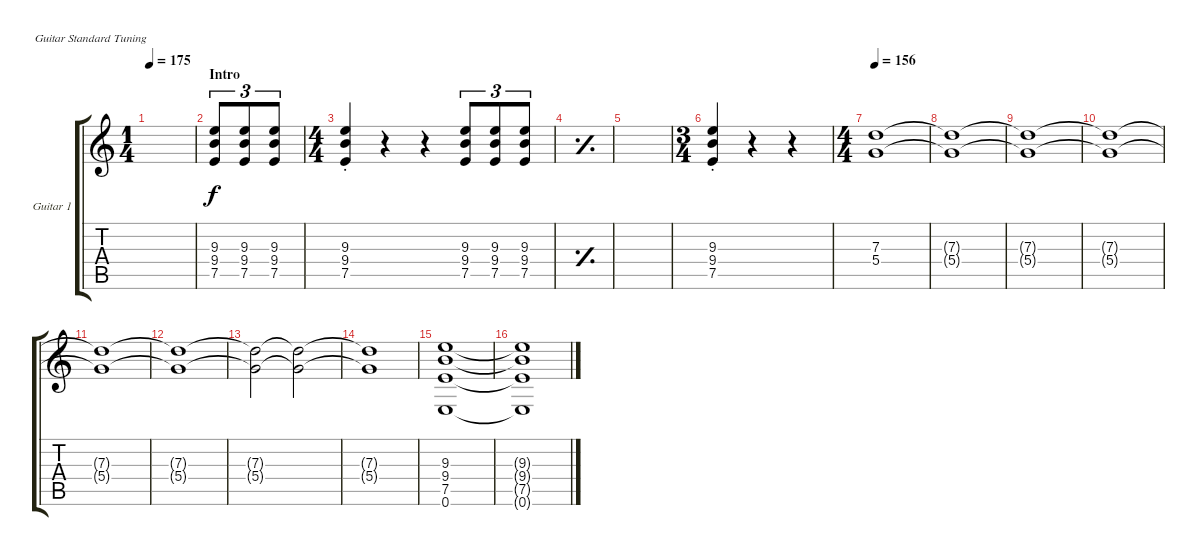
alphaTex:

\bracketExtendMode groupsimilarinstruments
\firstSystemTrackNameOrientation horizontal
\otherSystemsTrackNameOrientation horizontal
\track ("Guitar 1" "Guitar 1") {instrument overdrivenguitar}
\staff {score tabs}
\tuning (E4 B3 G3 D3 A2 E2)
\ts (1 4)
\tempo 175
\clef g2
\ks c
|
\section ("" "Intro")
(9.3 9.4 7.5).8{tu (3 2)} (9.3 9.4 7.5).8{tu (3 2)} (9.3 9.4 7.5).8{tu (3 2)} |
\ts (4 4)
\beaming (8 2 2 2 2)
(9.3{st} 9.4{st} 7.5{st}).4 r.4 r.4 (9.3 9.4 7.5).8{tu (3 2)} (9.3 9.4 7.5).8{tu (3 2)} (9.3 9.4 7.5).8{tu (3 2)} |
\simile simple
|
|
\ts (3 4)
\beaming (8 2 2 2)
\simile none
(9.3{st} 9.4{st} 7.5{st}).4 r.4 r.4 |
\ts (4 4)
\beaming (8 2 2 2 2)
\tempo 156
(7.3 5.4).1 |
(7.3{t} 5.4{t}).1 |
(7.3{t} 5.4{t}).1 |
(7.3{t} 5.4{t}).1 |
(7.3{t} 5.4{t}).1 |
(7.3{t} 5.4{t}).1 |
(7.3{t} 5.4{t}).2 (7.3{t} 5.4{t}).2 |
(7.3{t} 5.4{t}).1 |
(9.3 9.4 7.5 0.6).1 |
(9.3{t} 9.4{t} 7.5{t} 0.6{t}).1
